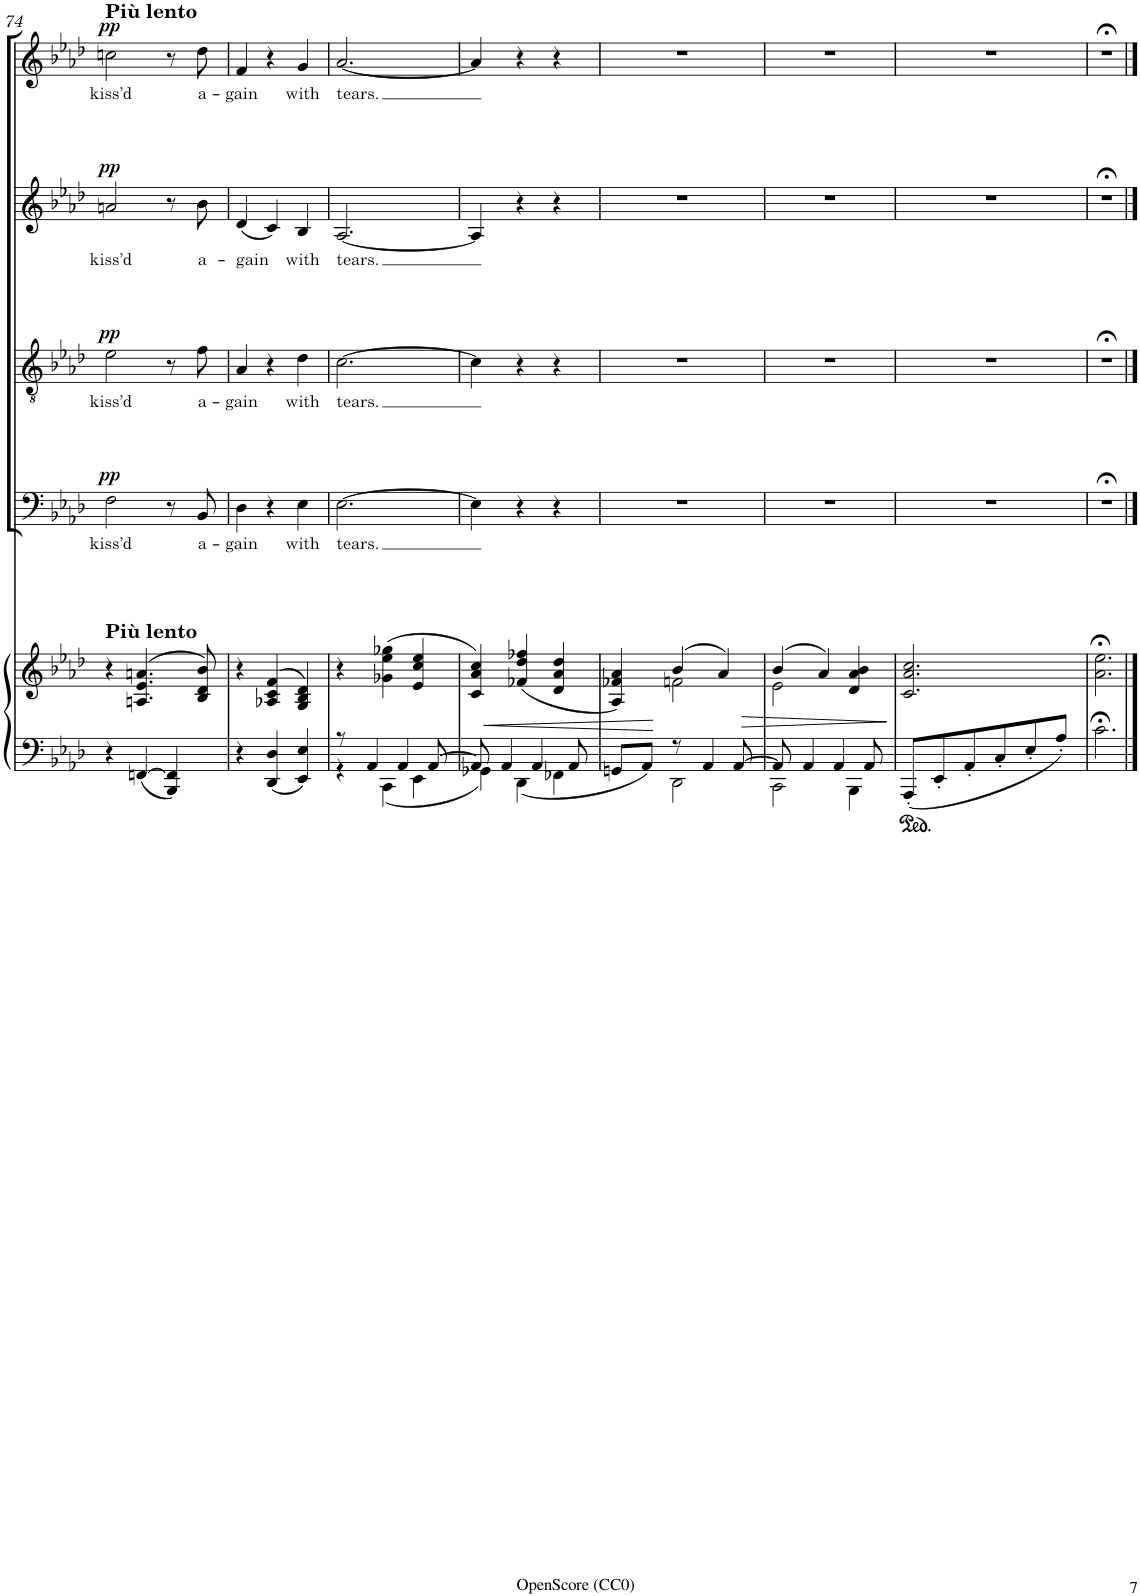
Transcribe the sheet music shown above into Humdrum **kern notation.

**kern	**kern	**dynam	**kern	**text	**dynam	**kern	**text	**dynam	**kern	**text	**dynam	**kern	**text	**dynam
*part5	*part5	*part5	*part4	*part4	*part4	*part3	*part3	*part3	*part2	*part2	*part2	*part1	*part1	*part1
*staff6	*staff5	*staff5/6	*staff4	*staff4	*staff4	*staff3	*staff3	*staff3	*staff2	*staff2	*staff2	*staff1	*staff1	*staff1
*I"Piano	*	*	*I"Bass	*	*	*I"Tenor	*	*	*I"Alto	*	*	*I"Soprano	*	*
*I'Pno	*	*	*	*	*	*	*	*	*	*	*	*	*	*
!!LO:PB:g=z
*clefF4	*clefG2	*	*clefF4	*	*	*clefGv2	*	*	*clefG2	*	*	*clefG2	*	*
*k[b-e-a-d-]	*k[b-e-a-d-]	*	*k[b-e-a-d-]	*	*	*k[b-e-a-d-]	*	*	*k[b-e-a-d-]	*	*	*k[b-e-a-d-]	*	*
*M3/4	*M3/4	*	*M3/4	*	*	*M3/4	*	*	*M3/4	*	*	*M3/4	*	*
=74	=74	=74	=74	=74	=74	=74	=74	=74	=74	=74	=74	=74	=74	=74
!	!	!	!	!	!	!	!	!	!	!	!	!LO:TX:a:B:t=Più lento	!	!
!	!LO:TX:a:B:t=Più lento	!	!	!	!	!	!	!	!	!	!	!	!	!
!	!	!	!	!LO:LY:b	!LO:DY:a	!	!LO:LY:b	!LO:DY:a	!	!LO:LY:b	!LO:DY:a	!	!LO:LY:b	!LO:DY:a
4r	4r	.	2F\	kiss’d	pp	2e-\	kiss’d	pp	2an/	kiss’d	pp	2ccn\	kiss’d	pp
[>4FFn/	(>4.An/ 4.e-/ 4.an/	.	.	.	.	.	.	.	.	.	.	.	.	.
4BBB-/ 4FF/]	.	.	8r	.	.	8r	.	.	8r	.	.	8r	.	.
!	!	!	!	!LO:LY:b	!	!	!LO:LY:b	!	!	!LO:LY:b	!	!	!LO:LY:b	!
.	8B-/ 8d-/ 8b-/)	.	8BB-/	a-	.	8f\	a-	.	8b-\	a-	.	8dd-\	a-	.
=75	=75	=75	=75	=75	=75	=75	=75	=75	=75	=75	=75	=75	=75	=75
!	!	!	!	!LO:LY:b	!	!	!LO:LY:b	!	!	!LO:LY:b	!	!	!LO:LY:b	!
4r	4r	.	4D-\	-gain	.	4A-/	-gain	.	(4d-/	-gain	.	4f/	-gain	.
4DD-/ 4D-/	(>4A-X/ 4c/ 4f/	.	4r	.	.	4r	.	.	4c/)	.	.	4r	.	.
!	!	!	!	!LO:LY:b	!	!	!LO:LY:b	!	!	!LO:LY:b	!	!	!LO:LY:b	!
4EE-/ 4E-/	4G/ 4B-/ 4d-/)	.	4E-\	with	.	4d-\	with	.	4B-/	with	.	4g/	with	.
=76	=76	=76	=76	=76	=76	=76	=76	=76	=76	=76	=76	=76	=76	=76
*^	*	*	*	*	*	*	*	*	*	*	*	*	*	*
!	!	!	!	!	!LO:LY:b	!	!	!LO:LY:b	!	!	!LO:LY:b	!	!	!LO:LY:b	!
8r	4r	4r	.	[2.E-\	tears.	.	[2.c\	tears.	.	[2.A-/	tears.	.	[2.a-/	tears.	.
4AA-/	.	.	.	.	.	.	.	.	.	.	.	.	.	.	.
.	4CC\	(4g-X\ 4ee-\ 4gg-X\	.	.	.	.	.	.	.	.	.	.	.	.	.
4AA-/	.	.	.	.	.	.	.	.	.	.	.	.	.	.	.
.	4EE-\	4e-/ 4cc/ 4ee-/	.	.	.	.	.	.	.	.	.	.	.	.	.
[8AA-/	.	.	.	.	.	.	.	.	.	.	.	.	.	.	.
=77	=77	=77	=77	=77	=77	=77	=77	=77	=77	=77	=77	=77	=77	=77	=77
!	!	!	!LO:HP:b	!	!	!	!	!	!	!	!	!	!	!	!
8AA-/]	4GG-X\	4c/ 4a-/ 4cc/)	<	4E-\]	.	.	4c\]	.	.	4A-/]	.	.	4a-/]	.	.
4AA-/	.	.	.	.	.	.	.	.	.	.	.	.	.	.	.
.	4DD-\	(<4f-X/ 4dd-/ 4ff-X/	.	4r	.	.	4r	.	.	4r	.	.	4r	.	.
4AA-/	.	.	.	.	.	.	.	.	.	.	.	.	.	.	.
.	4FF-X\	4d-/ 4a-/ 4dd-/	.	4r	.	.	4r	.	.	4r	.	.	4r	.	.
8AA-/	.	.	.	.	.	.	.	.	.	.	.	.	.	.	.
=78	=78	=78	=78	=78	=78	=78	=78	=78	=78	=78	=78	=78	=78	=78	=78
*	*	*^	*	*	*	*	*	*	*	*	*	*	*	*	*
8GGn/L	4ryy	4A-/ 4f-X/ 4a-/)	4ryy	.	2.r	.	.	2.r	.	.	2.r	.	.	2.r	.	.
8AA-/J	.	.	.	.	.	.	.	.	.	.	.	.	.	.	.	.
8r	2DD-\	(4b-/	2fn\	[	.	.	.	.	.	.	.	.	.	.	.	.
4AA-/	.	.	.	.	.	.	.	.	.	.	.	.	.	.	.	.
!	!	!	!	!LO:HP:b	!	!	!	!	!	!	!	!	!	!	!	!
.	.	4a-/)	.	>	.	.	.	.	.	.	.	.	.	.	.	.
[8AA-/	.	.	.	.	.	.	.	.	.	.	.	.	.	.	.	.
=79	=79	=79	=79	=79	=79	=79	=79	=79	=79	=79	=79	=79	=79	=79	=79	=79
8AA-/]	2CC\	(>4b-/	2e-\	.	2.r	.	.	2.r	.	.	2.r	.	.	2.r	.	.
4AA-/	.	.	.	.	.	.	.	.	.	.	.	.	.	.	.	.
.	.	4a-/)	.	.	.	.	.	.	.	.	.	.	.	.	.	.
4AA-/	.	.	.	.	.	.	.	.	.	.	.	.	.	.	.	.
.	4BBB-\	4d-/ 4a-/ 4b-/	4ryy	.	.	.	.	.	.	.	.	.	.	.	.	.
8AA-/	.	.	.	.	.	.	.	.	.	.	.	.	.	.	.	.
*v	*v	*	*	*	*	*	*	*	*	*	*	*	*	*	*	*
*	*v	*v	*	*	*	*	*	*	*	*	*	*	*	*	*
.	.	]	.	.	.	.	.	.	.	.	.	.	.	.
=80	=80	=80	=80	=80	=80	=80	=80	=80	=80	=80	=80	=80	=80	=80
8AAA-'/L	2.c/ 2.a-/ 2.cc/	.	2.r	.	.	2.r	.	.	2.r	.	.	2.r	.	.
8EE-'/	.	.	.	.	.	.	.	.	.	.	.	.	.	.
8AA-'/	.	.	.	.	.	.	.	.	.	.	.	.	.	.
8C'/	.	.	.	.	.	.	.	.	.	.	.	.	.	.
8E-'/	.	.	.	.	.	.	.	.	.	.	.	.	.	.
8A-'/J	.	.	.	.	.	.	.	.	.	.	.	.	.	.
=81	=81	=81	=81	=81	=81	=81	=81	=81	=81	=81	=81	=81	=81	=81
2.c;<\	2.a-\;< 2.ee-\;<	.	2.r;<	.	.	2.r;<	.	.	2.r;<	.	.	2.r;<	.	.
==	==	==	==	==	==	==	==	==	==	==	==	==	==	==
*-	*-	*-	*-	*-	*-	*-	*-	*-	*-	*-	*-	*-	*-	*-
